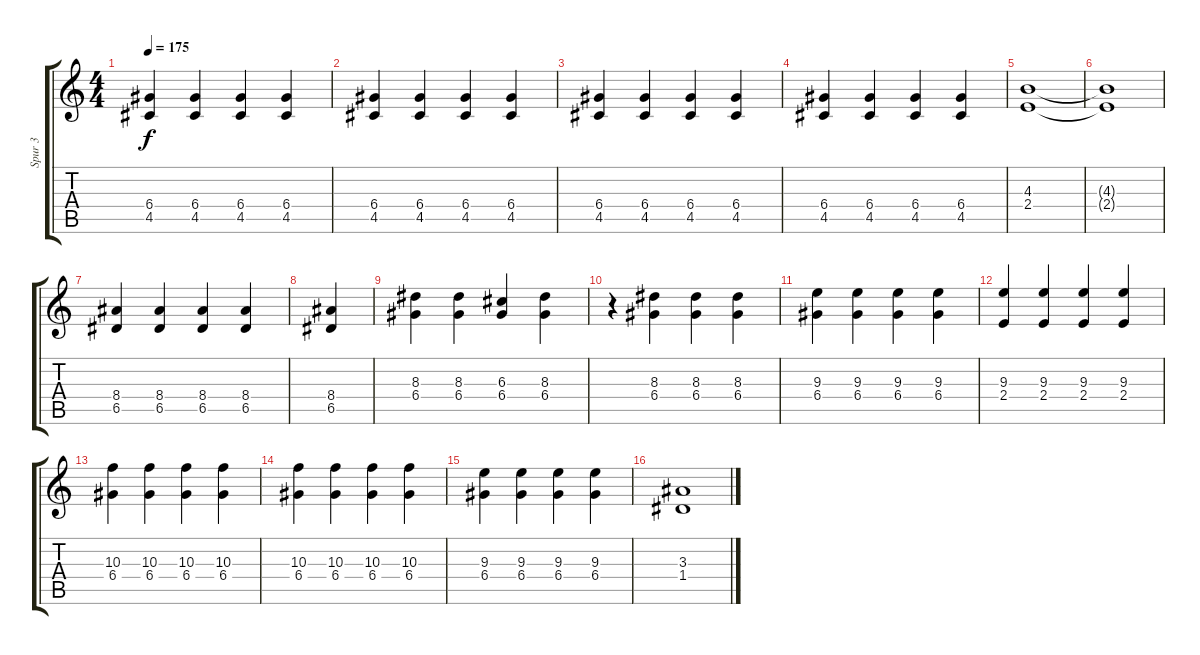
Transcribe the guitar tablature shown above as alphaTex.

\track ("Spur 3" "Spur 3") {instrument overdrivenguitar}
\staff {score tabs}
\tuning (E4 B3 G3 D3 A2 E2) {hide}
\ts (4 4)
\tempo 175
\clef g2
\ks c
(6.4 4.5).4{dy f} (6.4 4.5).4 (6.4 4.5).4 (6.4 4.5).4 |
(6.4 4.5).4 (6.4 4.5).4 (6.4 4.5).4 (6.4 4.5).4 |
(6.4 4.5).4 (6.4 4.5).4 (6.4 4.5).4 (6.4 4.5).4 |
(6.4 4.5).4 (6.4 4.5).4 (6.4 4.5).4 (6.4 4.5).4 |
(4.3 2.4).1 |
(4.3{t} 2.4{t}).1 |
(8.4 6.5).4 (8.4 6.5).4 (8.4 6.5).4 (8.4 6.5).4 |
(8.4 6.5).4 |
(8.3 6.4).4 (8.3 6.4).4 (6.3 6.4).4 (8.3 6.4).4 |
r.4 (8.3 6.4).4 (8.3 6.4).4 (8.3 6.4).4 |
(9.3 6.4).4 (9.3 6.4).4 (9.3 6.4).4 (9.3 6.4).4 |
(9.3 2.4).4 (9.3 2.4).4 (9.3 2.4).4 (9.3 2.4).4 |
(10.3 6.4).4 (10.3 6.4).4 (10.3 6.4).4 (10.3 6.4).4 |
(10.3 6.4).4 (10.3 6.4).4 (10.3 6.4).4 (10.3 6.4).4 |
(9.3 6.4).4 (9.3 6.4).4 (9.3 6.4).4 (9.3 6.4).4 |
(3.3 1.4).1
